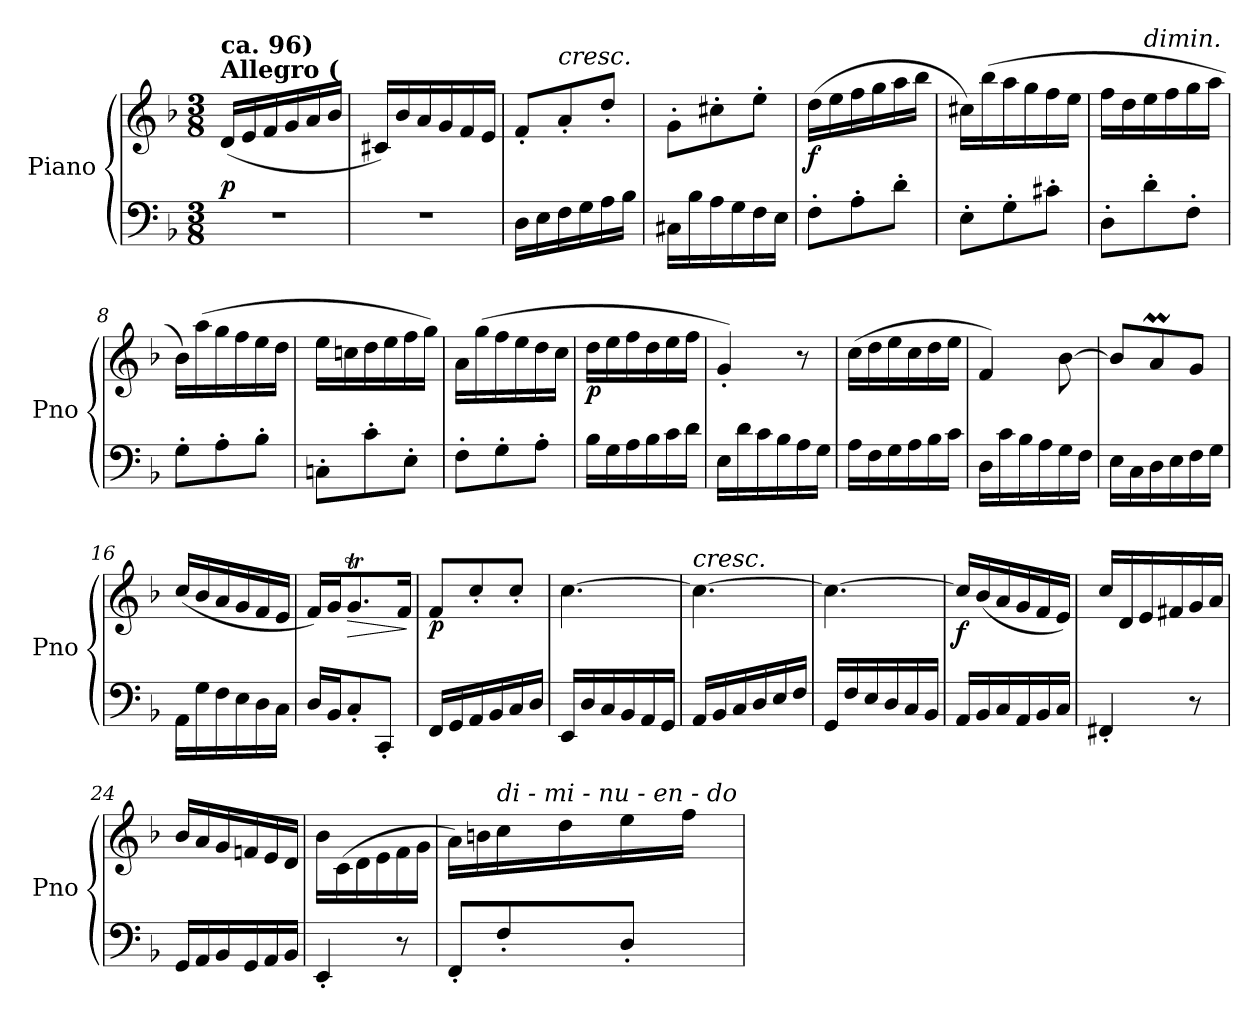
**kern	**kern	**dynam
*part1	*part1	*part1
*staff2	*staff1	*staff1/2
*I"Piano	*	*
*I'Pno	*	*
*clefF4	*clefG2	*
*k[b-]	*k[b-]	*
*M3/8	*M3/8	*
=1	=1	=1
!	!LO:TX:a:B:t=Allegro (	!
!	!LO:TX:a:B:t=ca. 96)	!
!	!	!LO:DY:a=2
4.r	(16d/LL	p
.	16e/	.
.	16f/	.
.	16g/	.
.	16a/	.
.	16b-/JJ	.
=2	=2	=2
4.r	16c#X/LL)	.
.	16b-/	.
.	16a/	.
.	16g/	.
.	16f/	.
.	16e/JJ	.
=3	=3	=3
16D\LL	8f'/L	.
16E\	.	.
!	!LO:TX:a:i:t=cresc.	!
16F\	8a'/	.
16G\	.	.
16A\	8dd'/J	.
16B-\JJ	.	.
=4	=4	=4
16C#X\LL	8g'\L	.
16B-\	.	.
16A\	8cc#X'\	.
16G\	.	.
16F\	8ee'\J	.
16E\JJ	.	.
=5	=5	=5
!	!	!LO:DY:b
8F'\L	(16dd\LL	f
.	16ee\	.
8A'\	16ff\	.
.	16gg\	.
8d'\J	16aa\	.
.	16bb-\JJ	.
!!LO:LB:g=z
=6	=6	=6
8E'\L	16cc#X\LL)	.
.	(16bb-\	.
8G'\	16aa\	.
.	16gg\	.
8c#X'\J	16ff\	.
.	16ee\JJ	.
=7	=7	=7
8D'\L	16ff\LL	.
.	16dd\	.
!	!LO:TX:a:i:t=dimin.	!
8d'\	16ee\	.
.	16ff\	.
8F'\J	16gg\	.
.	16aa\JJ	.
=8	=8	=8
8G'\L	16b-\LL)	.
.	(16aa\	.
8A'\	16gg\	.
.	16ff\	.
8B-'\J	16ee\	.
.	16dd\JJ	.
=9	=9	=9
8Cn'\L	16ee\LL	.
.	16ccn\	.
8c'\	16dd\	.
.	16ee\	.
8E'\J	16ff\	.
.	16gg\JJ)	.
=10	=10	=10
8F'\L	16a\LL	.
.	(16gg\	.
8G'\	16ff\	.
.	16ee\	.
8A'\J	16dd\	.
.	16cc\JJ	.
=11	=11	=11
!	!	!LO:DY:b
16B-\LL	16dd\LL	p
16G\	16ee\	.
16A\	16ff\	.
16B-\	16dd\	.
16c\	16ee\	.
16d\JJ	16ff\JJ	.
!!LO:LB:g=z
=12	=12	=12
16E\LL	4g'/)	.
16d\	.	.
16c\	.	.
16B-\	.	.
16A\	8r	.
16G\JJ	.	.
=13	=13	=13
16A\LL	(16cc\LL	.
16F\	16dd\	.
16G\	16ee\	.
16A\	16cc\	.
16B-\	16dd\	.
16c\JJ	16ee\JJ	.
=14	=14	=14
16D\LL	4f/)	.
16c\	.	.
16B-\	.	.
16A\	.	.
16G\	[8b-\	.
16F\JJ	.	.
=15	=15	=15
16E\LL	8b-/L]	.
16C\	.	.
16D\	8am/	.
16E\	.	.
16F\	8g/J	.
16G\JJ	.	.
=16	=16	=16
16AA\LL	(16cc/LL	.
16G\	16b-/	.
16F\	16a/	.
16E\	16g/	.
16D\	16f/	.
16C\JJ	16e/JJ	.
=17	=17	=17
16D/LL	16f/LL)	.
16BB-/J	16g/J	.
!	!	!LO:HP:b
8C'/	8.gT/	>
8CC'/J	.	.
.	16f/Jk	.
.	.	]
!!LO:LB:g=z
=18	=18	=18
!	!	!LO:DY:b
16FF/LL	8f/L	p
16GG/	.	.
16AA/	8cc'/	.
16BB-/	.	.
16C/	8cc'/J	.
16D/JJ	.	.
=19	=19	=19
16EE/LL	[4.cc\	.
16D/	.	.
16C/	.	.
16BB-/	.	.
16AA/	.	.
16GG/JJ	.	.
=20	=20	=20
!	!LO:TX:a:i:t=cresc.	!
16AA/LL	4.cc\_	.
16BB-/	.	.
16C/	.	.
16D/	.	.
16E/	.	.
16F/JJ	.	.
=21	=21	=21
16GG/LL	4.cc\_	.
16F/	.	.
16E/	.	.
16D/	.	.
16C/	.	.
16BB-/JJ	.	.
=22	=22	=22
!	!	!LO:DY:b
16AA/LL	16cc/LL]	f
16BB-/	(16b-/	.
16C/	16a/	.
16AA/	16g/	.
16BB-/	16f/	.
16C/JJ	16e/JJ)	.
!!LO:LB:g=z
=23	=23	=23
4FF#X'/	16cc/LL	.
.	16d/	.
.	16e/	.
.	16f#X/	.
8r	16g/	.
.	16a/JJ	.
=24	=24	=24
16GG/LL	16b-/LL	.
16AA/	16a/	.
16BB-/	16g/	.
16GG/	16fn/	.
16AA/	16e/	.
16BB-/JJ	16d/JJ	.
=25	=25	=25
4EE'/	16b-\LL	.
.	(>16c\	.
.	16d\	.
.	16e\	.
8r	16f\	.
.	16g\JJ	.
=26	=26	=26
8FF'/L	16a\LL)	.
.	16bn\	.
!	!LO:TX:a:i:t=di  -  mi  -  nu  -  en  -  do	!
8F'/	16cc\	.
.	16dd\	.
8D'/J	16ee\	.
.	16ff\JJ	.
=	=	=
*-	*-	*-
